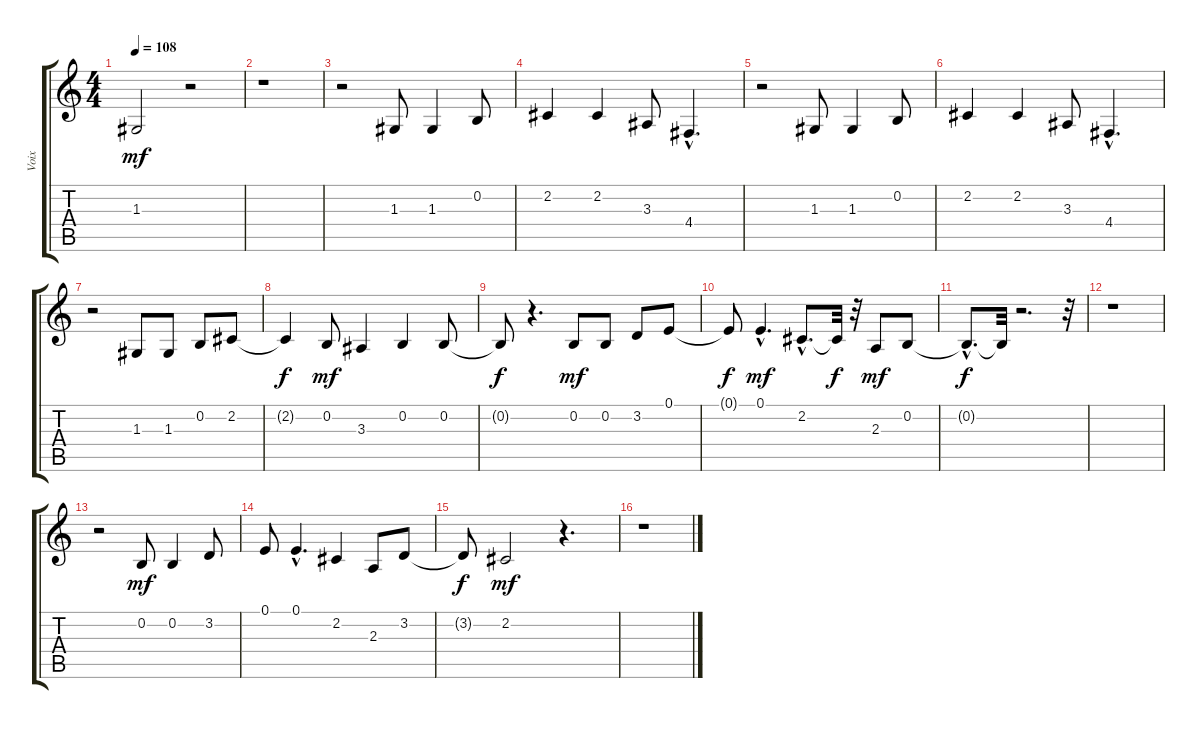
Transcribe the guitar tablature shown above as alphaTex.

\track ("Voix" "Voix") {instrument lead8bassandlead}
\staff {score tabs}
\tuning (E4 B3 G3 D3 A2 E2) {hide}
\ts (4 4)
\tempo 108
\clef g2
\ks c
1.3.2{dy mf} r.2 |
r.1 |
r.2 1.3.8 1.3.4 0.2.8 |
2.2.4 2.2.4 3.3.8 4.4{hac}.4{d} |
r.2 1.3.8 1.3.4 0.2.8 |
2.2.4 2.2.4 3.3.8 4.4{hac}.4{d} |
r.2 1.3.8 1.3.8 0.2.8 2.2.8 |
2.2{t}.4{dy f} 0.2.8{dy mf} 3.3.4 0.2.4 0.2.8 |
0.2{t}.8{dy f} r.4{d} 0.2.8{dy mf} 0.2.8 3.2.8 0.1.8 |
0.1{t}.8{dy f} 0.1{hac}.4{d dy mf} 2.2{hac}.8{d} 2.2{t}.32{dy f} r.32 2.3.8{dy mf} 0.2.8 |
0.2{hac t}.8{d dy f} 0.2{t}.32 r.2{d} r.32 |
r.1 |
r.2 0.2.8{dy mf} 0.2.4 3.2.8 |
0.1.8 0.1{hac}.4{d} 2.2.4 2.3.8 3.2.8 |
3.2{t}.8{dy f} 2.2.2{dy mf} r.4{d} |
r.1
